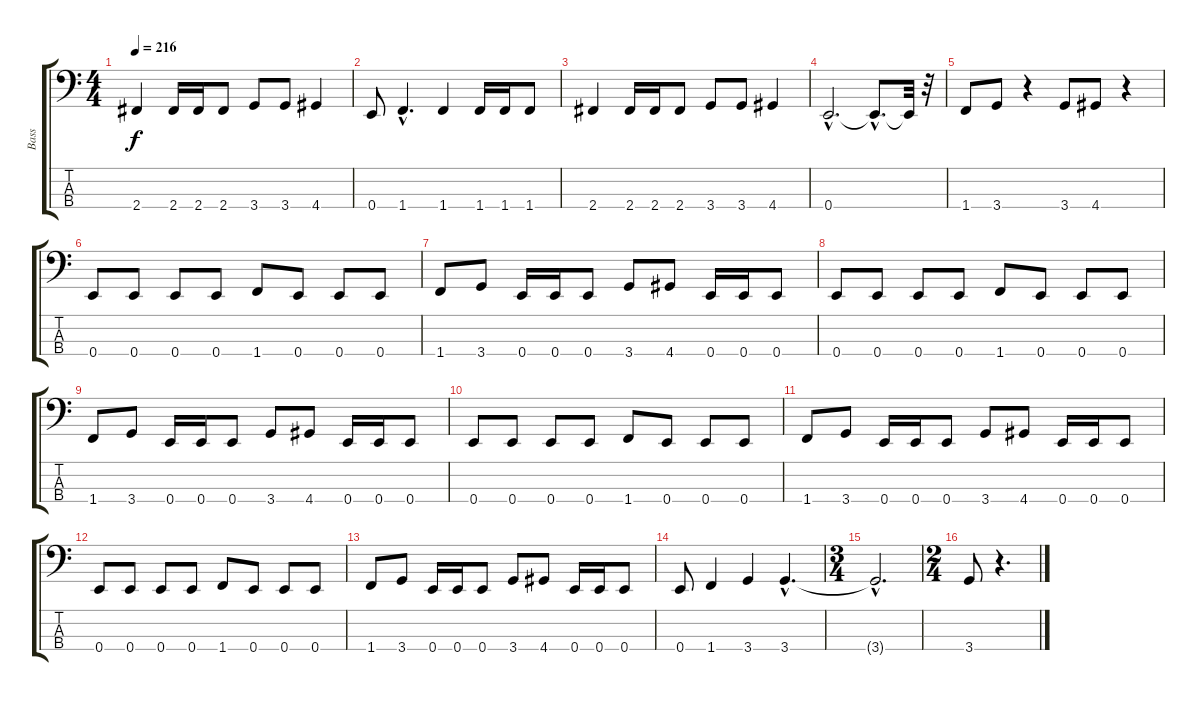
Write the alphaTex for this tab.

\track ("Bass" "Bass") {instrument electricbasspick}
\staff {score tabs}
\tuning (G2 D2 A1 E1) {hide}
\ts (4 4)
\tempo 216
\clef f4
\ks c
2.4.4{dy f} 2.4.16 2.4.16 2.4.8 3.4.8 3.4.8 4.4.4 |
0.4.8 1.4{hac}.4{d} 1.4.4 1.4.16 1.4.16 1.4.8 |
2.4.4 2.4.16 2.4.16 2.4.8 3.4.8 3.4.8 4.4.4 |
0.4{hac}.2{d} 0.4{hac t}.8{d} 0.4{t}.32 r.32 |
1.4.8 3.4.8 r.4 3.4.8 4.4.8 r.4 |
0.4.8 0.4.8 0.4.8 0.4.8 1.4.8 0.4.8 0.4.8 0.4.8 |
1.4.8 3.4.8 0.4.16 0.4.16 0.4.8 3.4.8 4.4.8 0.4.16 0.4.16 0.4.8 |
0.4.8 0.4.8 0.4.8 0.4.8 1.4.8 0.4.8 0.4.8 0.4.8 |
1.4.8 3.4.8 0.4.16 0.4.16 0.4.8 3.4.8 4.4.8 0.4.16 0.4.16 0.4.8 |
0.4.8 0.4.8 0.4.8 0.4.8 1.4.8 0.4.8 0.4.8 0.4.8 |
1.4.8 3.4.8 0.4.16 0.4.16 0.4.8 3.4.8 4.4.8 0.4.16 0.4.16 0.4.8 |
0.4.8 0.4.8 0.4.8 0.4.8 1.4.8 0.4.8 0.4.8 0.4.8 |
1.4.8 3.4.8 0.4.16 0.4.16 0.4.8 3.4.8 4.4.8 0.4.16 0.4.16 0.4.8 |
0.4.8 1.4.4 3.4.4 3.4{hac}.4{d} |
\ts (3 4)
3.4{hac t}.2{d} |
\ts (2 4)
3.4.8 r.4{d}
